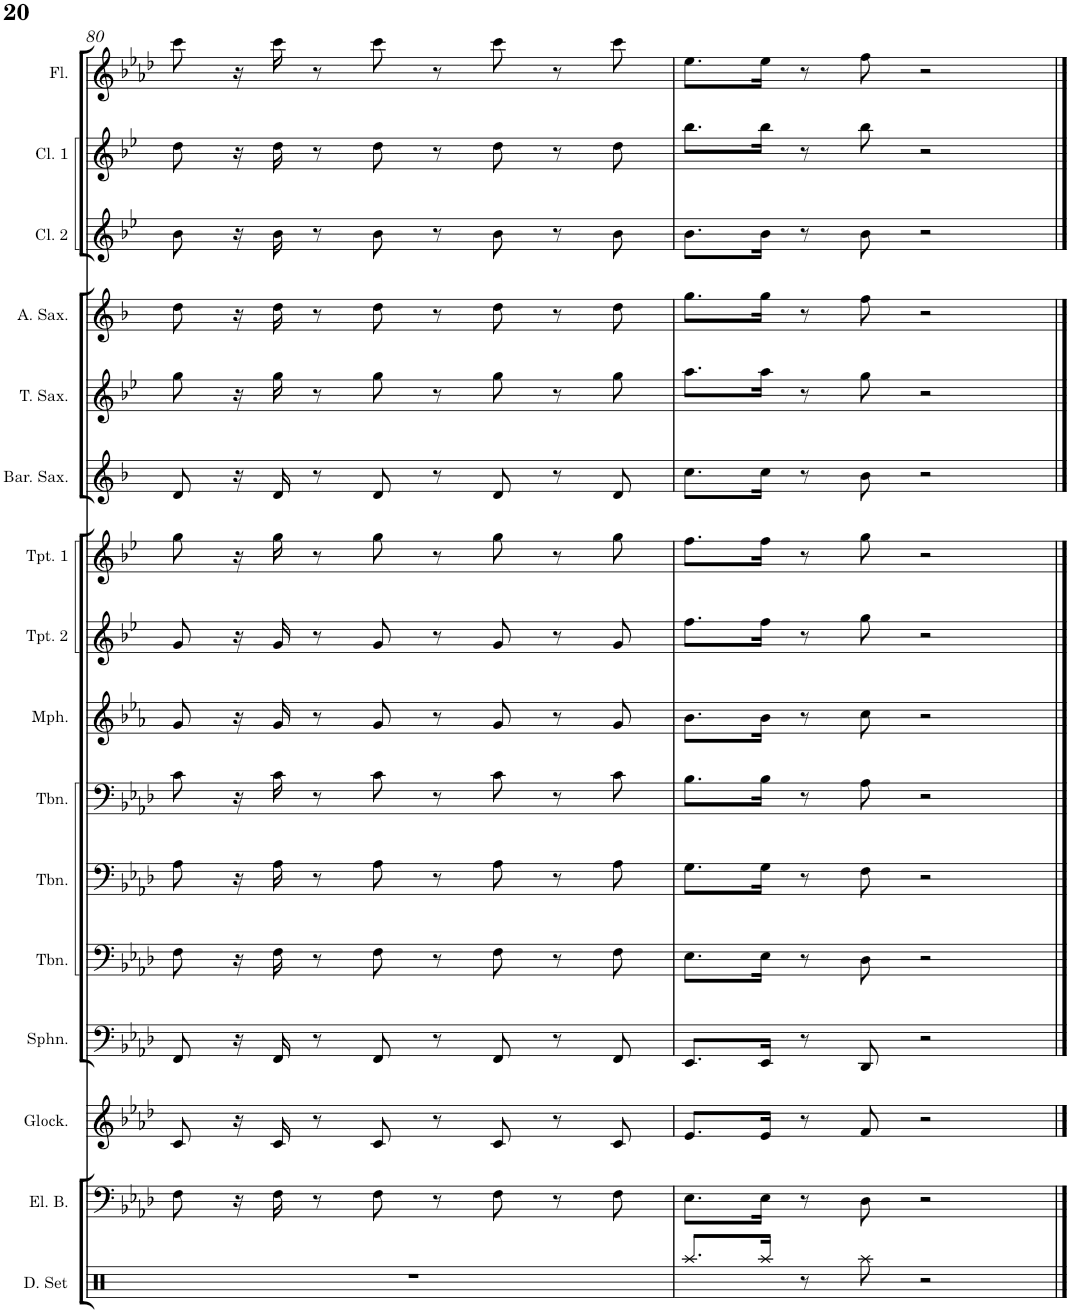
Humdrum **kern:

**kern	**kern	**kern	**kern	**kern	**kern	**kern	**kern	**kern	**kern	**kern	**kern	**kern	**kern	**kern	**kern
*part16	*part15	*part14	*part13	*part12	*part11	*part10	*part9	*part8	*part7	*part6	*part5	*part4	*part3	*part2	*part1
*staff16	*staff15	*staff14	*staff13	*staff12	*staff11	*staff10	*staff9	*staff8	*staff7	*staff6	*staff5	*staff4	*staff3	*staff2	*staff1
*I"Drumset	*I"Electric Bass	*I"Glockenspiel	*I"Sousaphone	*I"Trombone	*I"Trombone	*I"Trombone	*I"Mellophone	*I"Trumpet 2	*I"Trumpet 1	*I"Baritone Sax	*I"Tenor Sax	*I"Alto Sax	*I"Clarinet 2	*I"Clarinet 1	*I"Flute
*I'D. Set	*I'El. B.	*I'Glock.	*I'Sphn.	*I'Tbn.	*I'Tbn.	*I'Tbn.	*I'Mph.	*I'Tpt. 2	*I'Tpt. 1	*I'Bar. Sax.	*I'T. Sax.	*I'A. Sax.	*I'Cl. 2	*I'Cl. 1	*I'Fl.
!!LO:PB:g=z
*clefX	*clefF4	*clefG2	*clefF4	*clefF4	*clefF4	*clefF4	*clefG2	*clefG2	*clefG2	*clefG2	*clefG2	*clefG2	*clefG2	*clefG2	*clefG2
*	*Trd7c12	*Trd-14c-24	*	*	*	*	*Trd4c7	*Trd1c2	*Trd1c2	*Trd12c21	*Trd8c14	*Trd5c9	*Trd1c2	*Trd1c2	*
*k[]	*k[b-e-a-d-]	*k[b-e-a-d-]	*k[b-e-a-d-]	*k[b-e-a-d-]	*k[b-e-a-d-]	*k[b-e-a-d-]	*k[b-e-a-]	*k[b-e-]	*k[b-e-]	*k[b-]	*k[b-e-]	*k[b-]	*k[b-e-]	*k[b-e-]	*k[b-e-a-d-]
*M4/4	*M4/4	*M4/4	*M4/4	*M4/4	*M4/4	*M4/4	*M4/4	*M4/4	*M4/4	*M4/4	*M4/4	*M4/4	*M4/4	*M4/4	*M4/4
=80	=80	=80	=80	=80	=80	=80	=80	=80	=80	=80	=80	=80	=80	=80	=80
1r	8F\	8c/	8FF/	8F\	8A-\	8c\	8g/	8g/	8gg\	8d/	8gg\	8dd\	8b-\	8dd\	8ccc\
.	16r	16r	16r	16r	16r	16r	16r	16r	16r	16r	16r	16r	16r	16r	16r
.	16F\	16c/	16FF/	16F\	16A-\	16c\	16g/	16g/	16gg\	16d/	16gg\	16dd\	16b-\	16dd\	16ccc\
.	8r	8r	8r	8r	8r	8r	8r	8r	8r	8r	8r	8r	8r	8r	8r
.	8F\	8c/	8FF/	8F\	8A-\	8c\	8g/	8g/	8gg\	8d/	8gg\	8dd\	8b-\	8dd\	8ccc\
.	8r	8r	8r	8r	8r	8r	8r	8r	8r	8r	8r	8r	8r	8r	8r
.	8F\	8c/	8FF/	8F\	8A-\	8c\	8g/	8g/	8gg\	8d/	8gg\	8dd\	8b-\	8dd\	8ccc\
.	8r	8r	8r	8r	8r	8r	8r	8r	8r	8r	8r	8r	8r	8r	8r
.	8F\	8c/	8FF/	8F\	8A-\	8c\	8g/	8g/	8gg\	8d/	8gg\	8dd\	8b-\	8dd\	8ccc\
=81	=81	=81	=81	=81	=81	=81	=81	=81	=81	=81	=81	=81	=81	=81	=81
8.Raa/L	8.E-\L	8.e-/L	8.EE-/L	8.E-\L	8.G\L	8.B-\L	8.b-\L	8.ff\L	8.ff\L	8.cc\L	8.aa\L	8.gg\L	8.b-\L	8.bb-\L	8.ee-\L
16Raa/Jk	16E-\Jk	16e-/Jk	16EE-/Jk	16E-\Jk	16G\Jk	16B-\Jk	16b-\Jk	16ff\Jk	16ff\Jk	16cc\Jk	16aa\Jk	16gg\Jk	16b-\Jk	16bb-\Jk	16ee-\Jk
8r	8r	8r	8r	8r	8r	8r	8r	8r	8r	8r	8r	8r	8r	8r	8r
8Raa\	8D-\	8f/	8DD-/	8D-\	8F\	8A-\	8cc\	8gg\	8gg\	8b-\	8gg\	8ff\	8b-\	8bb-\	8ff\
2r	2r	2r	2r	2r	2r	2r	2r	2r	2r	2r	2r	2r	2r	2r	2r
==	==	==	==	==	==	==	==	==	==	==	==	==	==	==	==
*-	*-	*-	*-	*-	*-	*-	*-	*-	*-	*-	*-	*-	*-	*-	*-
